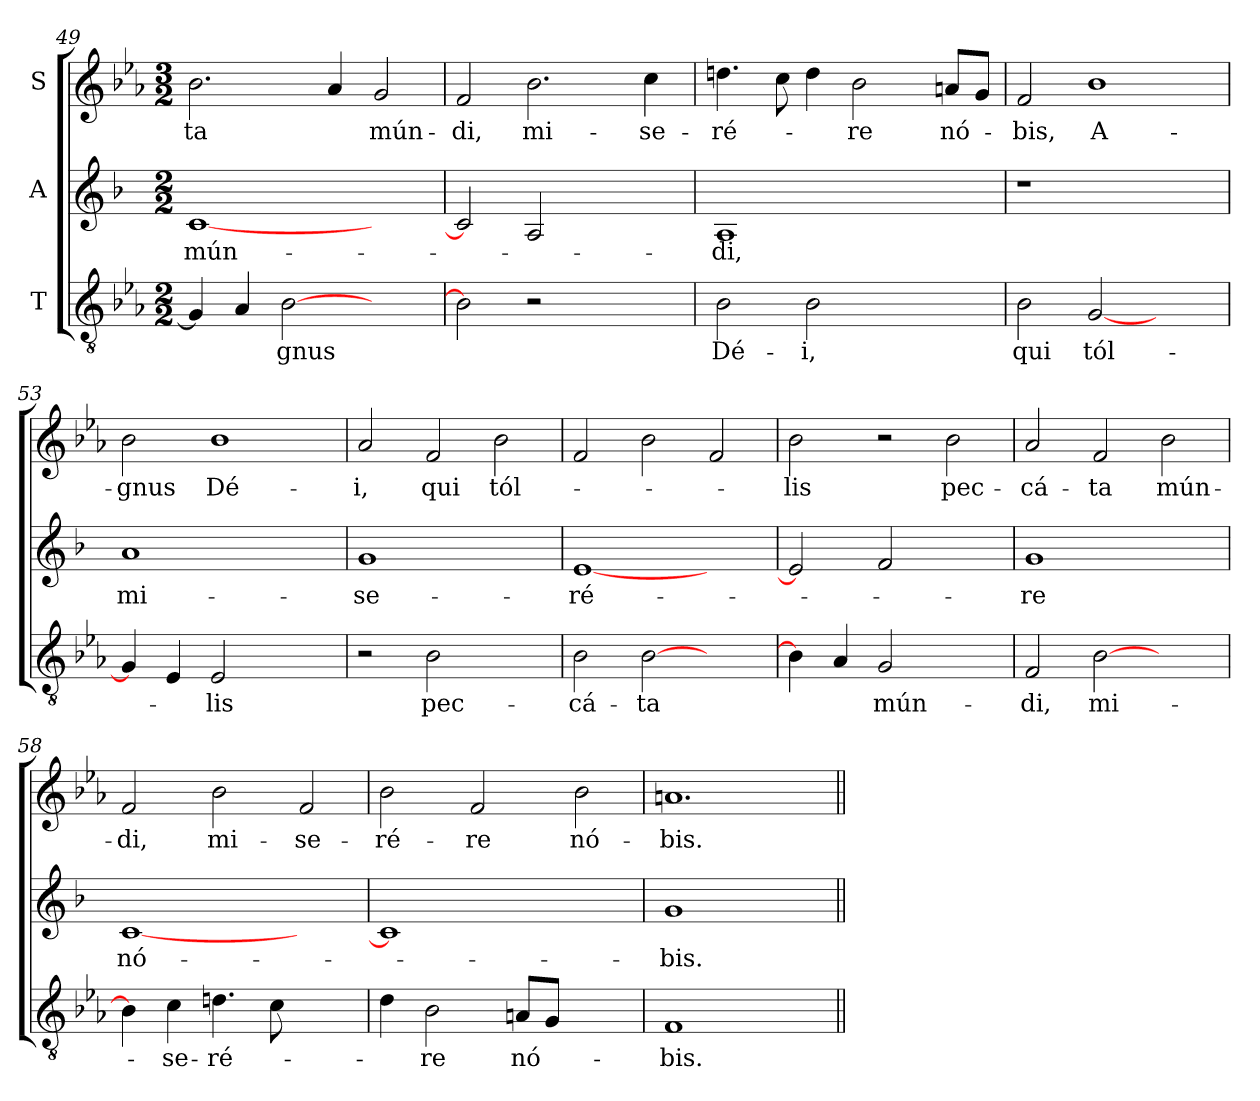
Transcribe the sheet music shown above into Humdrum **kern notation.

**kern	**text	**kern	**text	**kern	**text
*part3	*part3	*part2	*part2	*part1	*part1
*staff3	*staff3	*staff2	*staff2	*staff1	*staff1
*I"T	*	*I"A	*	*I"S	*
*clefGv2	*	*clefG2	*	*clefG2	*
*	*	*ITrd1c2	*	*	*
*k[b-e-a-]	*	*k[b-e-a-]	*	*k[b-e-a-]	*
*E-:	*	*E-:	*	*E-:	*
*M2/2	*	*M2/2	*	*M3/2	*
=49	=49	=49	=49	=49	=49
!	!	!	!LO:LY:b	!	!LO:LY:b
4G/]	.	[1B-	mún-	2.b-\	-ta
4A-/	.	.	.	.	.
!	!LO:LY:b	!	!	!	!
[2B-\	-gnus	.	.	.	.
.	.	.	.	4a-/	.
!	!	!	!	!	!LO:LY:b
2ryy	.	2ryy	.	2g/	mún-
!!LO:PB:g=z
=50	=50	=50	=50	=50	=50
!	!	!	!	!	!LO:LY:b
2B-\]	.	2B-/]	.	2f/	-di,
!	!	!	!	!	!LO:LY:b
2r	.	2G/	.	2.b-\	mi-
2ryy	.	2ryy	.	.	.
!	!	!	!	!	!LO:LY:b
.	.	.	.	4cc\	-se-
=51	=51	=51	=51	=51	=51
!	!LO:LY:b	!	!LO:LY:b	!	!LO:LY:b
2B-\	Dé-	1G	-di,	4.ddn\	-ré-
.	.	.	.	8cc\	.
!	!LO:LY:b	!	!	!	!
2B-\	-i,	.	.	4dd\	.
!	!	!	!	!	!LO:LY:b
.	.	.	.	2b-\	-re
2ryy	.	2ryy	.	.	.
!	!	!	!	!	!LO:LY:b
.	.	.	.	8a/L	nó-
.	.	.	.	8g/J	.
=52	=52	=52	=52	=52	=52
!	!LO:LY:b	!	!	!	!LO:LY:b
2B-\	qui	1r	.	2f/	-bis,
!	!LO:LY:b	!	!	!	!LO:LY:b
[2G/	tól-	.	.	1b-	A-
2ryy	.	2ryy	.	.	.
=53	=53	=53	=53	=53	=53
!	!	!	!LO:LY:b	!	!LO:LY:b
4G/]	.	1g	mi-	2b-\	-gnus
4E-/	.	.	.	.	.
!	!LO:LY:b	!	!	!	!LO:LY:b
2E-/	-lis	.	.	1b-	Dé-
2ryy	.	2ryy	.	.	.
=54	=54	=54	=54	=54	=54
!	!	!	!LO:LY:b	!	!LO:LY:b
2r	.	1f	-se-	2a-/	-i,
!	!LO:LY:b	!	!	!	!LO:LY:b
2B-\	pec-	.	.	2f/	qui
!	!	!	!	!	!LO:LY:b
2ryy	.	2ryy	.	2b-\	tól-
!!LO:LB:g=z
=55	=55	=55	=55	=55	=55
!	!LO:LY:b	!	!LO:LY:b	!	!
2B-\	-cá-	[1d	-ré-	2f/	.
!	!LO:LY:b	!	!	!	!
[2B-\	-ta	.	.	2b-\	.
2ryy	.	2ryy	.	2f/	.
=56	=56	=56	=56	=56	=56
!	!	!	!	!	!LO:LY:b
4B-\]	.	2d/]	.	2b-\	-lis
4A-/	.	.	.	.	.
!	!LO:LY:b	!	!	!	!
2G/	mún-	2e-/	.	2r	.
!	!	!	!	!	!LO:LY:b
2ryy	.	2ryy	.	2b-\	pec-
=57	=57	=57	=57	=57	=57
!	!LO:LY:b	!	!LO:LY:b	!	!LO:LY:b
2F/	-di,	1f	-re	2a-/	-cá-
!	!LO:LY:b	!	!	!	!LO:LY:b
[2B-\	mi-	.	.	2f/	-ta
!	!	!	!	!	!LO:LY:b
2ryy	.	2ryy	.	2b-\	mún-
=58	=58	=58	=58	=58	=58
!	!	!	!LO:LY:b	!	!LO:LY:b
4B-\]	.	[1B-	nó-	2f/	-di,
!	!LO:LY:b	!	!	!	!
4c\	-se-	.	.	.	.
!	!LO:LY:b	!	!	!	!LO:LY:b
4.dn\	-ré-	.	.	2b-\	mi-
8c\	.	.	.	.	.
!	!	!	!	!	!LO:LY:b
2ryy	.	2ryy	.	2f/	-se-
=59	=59	=59	=59	=59	=59
!	!	!	!	!	!LO:LY:b
4d\	.	1B-]	.	2b-\	-ré-
!	!LO:LY:b	!	!	!	!
2B-\	-re	.	.	.	.
!	!	!	!	!	!LO:LY:b
.	.	.	.	2f/	-re
!	!LO:LY:b	!	!	!	!
8A/L	nó-	.	.	.	.
8G/J	.	.	.	.	.
!	!	!	!	!	!LO:LY:b
2ryy	.	2ryy	.	2b-\	nó-
!!LO:LB:g=z
=60	=60	=60	=60	=60	=60
!	!LO:LY:b	!	!LO:LY:b	!	!LO:LY:b
1F	-bis.	1f	-bis.	1.a	-bis.
2ryy	.	2ryy	.	.	.
=||	=||	=||	=||	=||	=||
*-	*-	*-	*-	*-	*-
